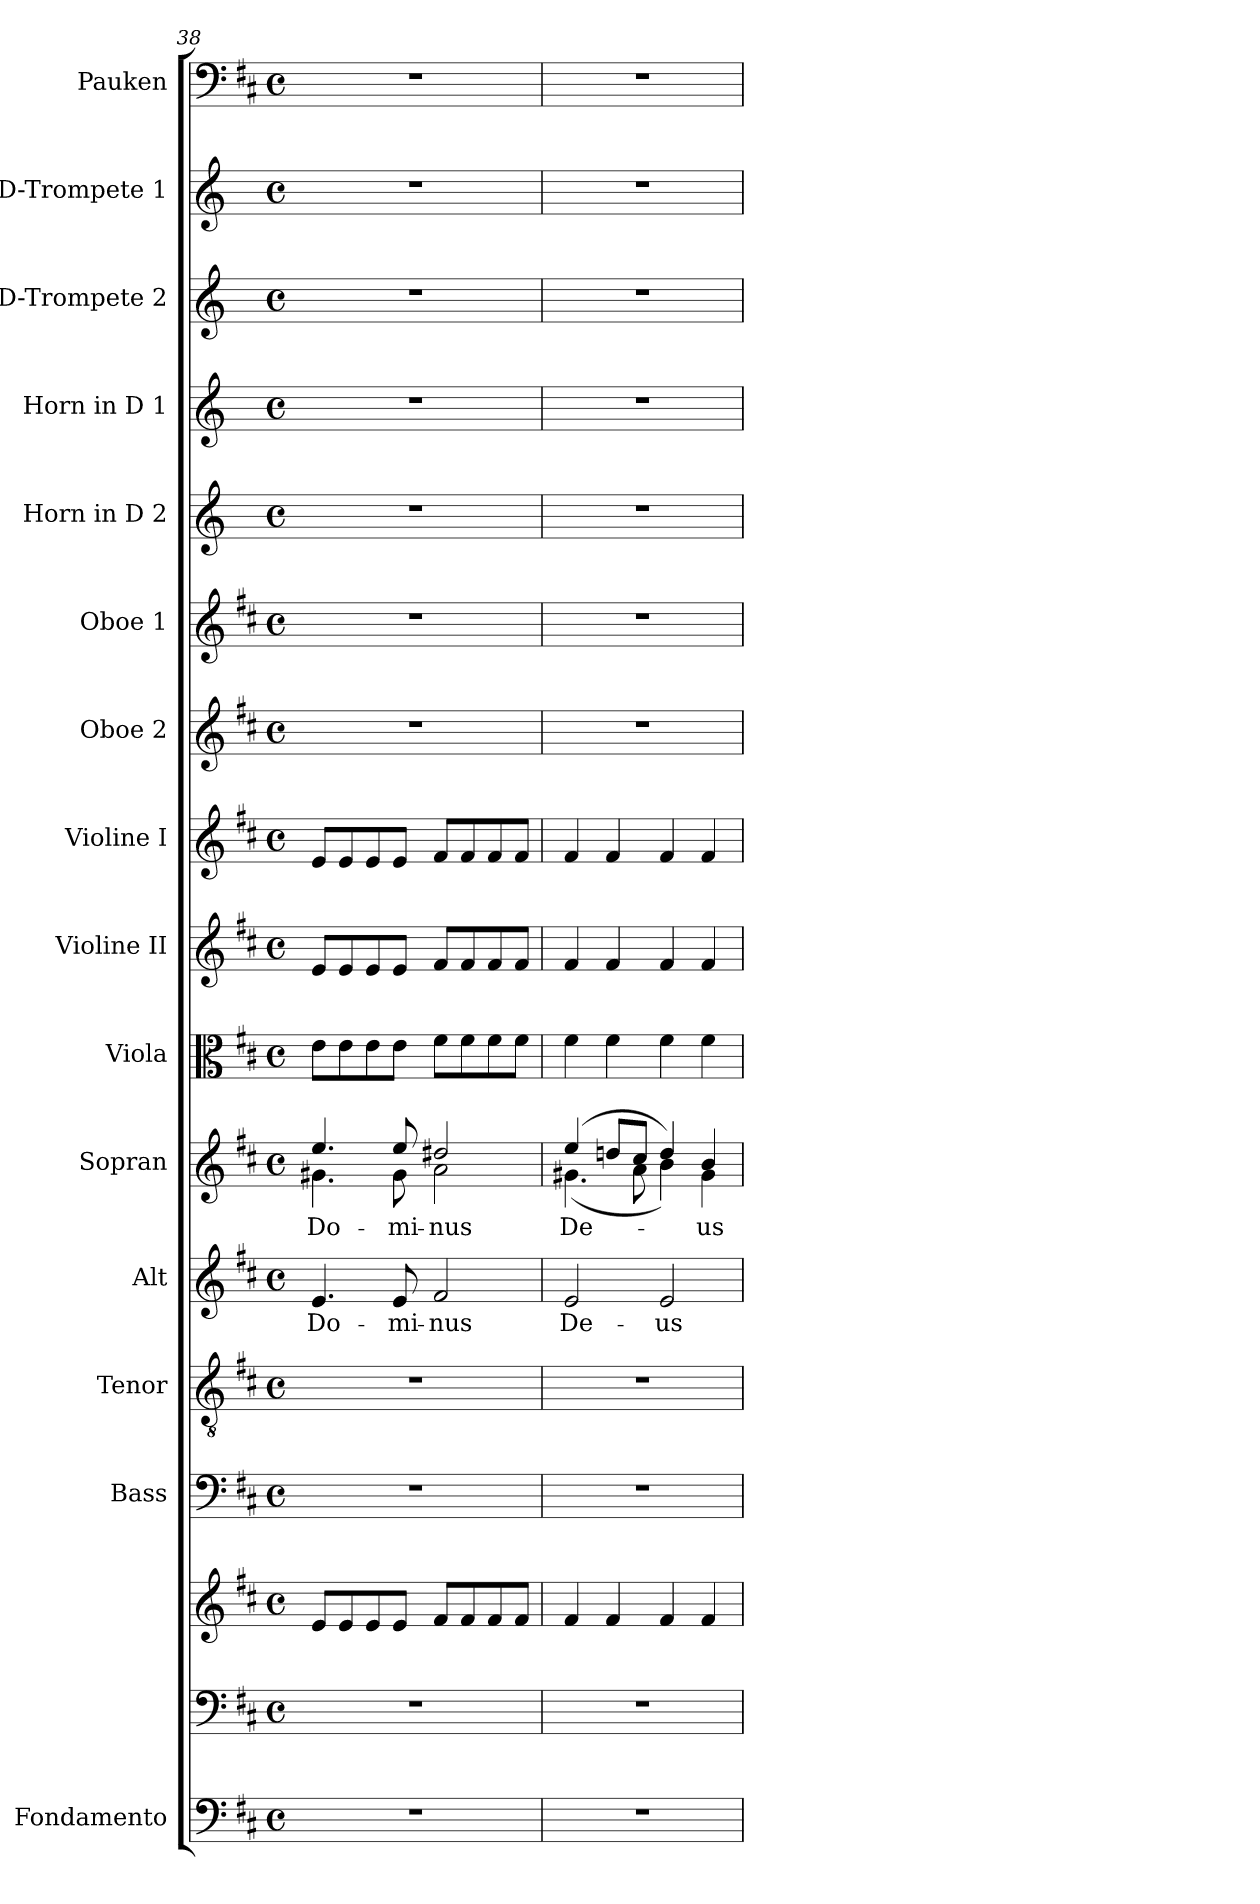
**kern	**kern	**kern	**kern	**kern	**kern	**text	**kern	**text	**kern	**kern	**kern	**kern	**kern	**kern	**kern	**kern	**kern	**kern
*part16	*part15	*part15	*part14	*part13	*part12	*part12	*part11	*part11	*part10	*part9	*part8	*part7	*part6	*part5	*part4	*part3	*part2	*part1
*staff17	*staff16	*staff15	*staff14	*staff13	*staff12	*staff12	*staff11	*staff11	*staff10	*staff9	*staff8	*staff7	*staff6	*staff5	*staff4	*staff3	*staff2	*staff1
*I"Fondamento	*	*	*I"Bass	*I"Tenor	*I"Alt	*	*I"Sopran	*	*I"Viola	*I"Violine II	*I"Violine I	*I"Oboe 2	*I"Oboe 1	*I"Horn in D 2	*I"Horn in D 1	*I"D-Trompete 2	*I"D-Trompete 1	*I"Pauken
*I'F.	*	*	*I'B.	*I'T.	*I'A.	*	*I'S.	*	*I'Vla.	*I'Vl. II	*I'Vl. I	*I'Ob. 2	*I'Ob. 1	*	*	*I'D Trp. 2	*I'D Trp. 1	*I'Pk.
*clefF4	*clefF4	*clefG2	*clefF4	*clefGv2	*clefG2	*	*clefG2	*	*clefC3	*clefG2	*clefG2	*clefG2	*clefG2	*clefG2	*clefG2	*clefG2	*clefG2	*clefF4
*ITrd7c12	*	*	*	*	*	*	*	*	*	*	*	*	*	*ITrd6c10	*ITrd6c10	*ITrd-1c-2	*ITrd-1c-2	*
*k[f#c#]	*k[f#c#]	*k[f#c#]	*k[f#c#]	*k[f#c#]	*k[f#c#]	*	*k[f#c#]	*	*k[f#c#]	*k[f#c#]	*k[f#c#]	*k[f#c#]	*k[f#c#]	*k[f#c#]	*k[f#c#]	*k[f#c#]	*k[f#c#]	*k[f#c#]
*D:	*D:	*D:	*D:	*D:	*D:	*	*D:	*	*D:	*D:	*D:	*D:	*D:	*D:	*D:	*D:	*D:	*D:
*M4/4	*M4/4	*M4/4	*M4/4	*M4/4	*M4/4	*	*M4/4	*	*M4/4	*M4/4	*M4/4	*M4/4	*M4/4	*M4/4	*M4/4	*M4/4	*M4/4	*M4/4
*met(c)	*met(c)	*met(c)	*met(c)	*met(c)	*met(c)	*	*met(c)	*	*met(c)	*met(c)	*met(c)	*met(c)	*met(c)	*met(c)	*met(c)	*met(c)	*met(c)	*met(c)
=38	=38	=38	=38	=38	=38	=38	=38	=38	=38	=38	=38	=38	=38	=38	=38	=38	=38	=38
!	!	!	!	!	!	!LO:LY:b	!	!LO:LY:b	!	!	!	!	!	!	!	!	!	!
*	*	*	*	*	*	*	*^	*	*	*	*	*	*	*	*	*	*	*
1r	1r	8e/L	1r	1r	4.e/	Do-	4.ee/	4.g#X\	Do-	8e\L	8e/L	8e/L	1r	1r	1r	1r	1r	1r	1r
.	.	8e/	.	.	.	.	.	.	.	8e\	8e/	8e/	.	.	.	.	.	.	.
.	.	8e/	.	.	.	.	.	.	.	8e\	8e/	8e/	.	.	.	.	.	.	.
!	!	!	!	!	!	!LO:LY:b	!	!	!LO:LY:b	!	!	!	!	!	!	!	!	!	!
.	.	8e/J	.	.	8e/	-mi-	8ee/	8g#\	-mi-	8e\J	8e/J	8e/J	.	.	.	.	.	.	.
!	!	!	!	!	!	!LO:LY:b	!	!	!LO:LY:b	!	!	!	!	!	!	!	!	!	!
.	.	8f#/L	.	.	2f#/	-nus	2dd#X/	2a\	-nus	8f#\L	8f#/L	8f#/L	.	.	.	.	.	.	.
.	.	8f#/	.	.	.	.	.	.	.	8f#\	8f#/	8f#/	.	.	.	.	.	.	.
.	.	8f#/	.	.	.	.	.	.	.	8f#\	8f#/	8f#/	.	.	.	.	.	.	.
.	.	8f#/J	.	.	.	.	.	.	.	8f#\J	8f#/J	8f#/J	.	.	.	.	.	.	.
!!LO:PB:g=z
=39	=39	=39	=39	=39	=39	=39	=39	=39	=39	=39	=39	=39	=39	=39	=39	=39	=39	=39	=39
!	!	!	!	!	!	!LO:LY:b	!	!	!LO:LY:b	!	!	!	!	!	!	!	!	!	!
1r	1r	4f#/	1r	1r	2e/	De-	(4ee/	(<4.g#X\	De-	4f#\	4f#/	4f#/	1r	1r	1r	1r	1r	1r	1r
.	.	4f#/	.	.	.	.	8ddn/L	.	.	4f#\	4f#/	4f#/	.	.	.	.	.	.	.
.	.	.	.	.	.	.	8cc#/J	8a\	.	.	.	.	.	.	.	.	.	.	.
!	!	!	!	!	!	!LO:LY:b	!	!	!	!	!	!	!	!	!	!	!	!	!
.	.	4f#/	.	.	2e/	-us	4dd/)	4b\)	.	4f#\	4f#/	4f#/	.	.	.	.	.	.	.
!	!	!	!	!	!	!	!	!	!LO:LY:b	!	!	!	!	!	!	!	!	!	!
.	.	4f#/	.	.	.	.	4b/	4g#\	-us	4f#\	4f#/	4f#/	.	.	.	.	.	.	.
*	*	*	*	*	*	*	*v	*v	*	*	*	*	*	*	*	*	*	*	*
=	=	=	=	=	=	=	=	=	=	=	=	=	=	=	=	=	=	=
*-	*-	*-	*-	*-	*-	*-	*-	*-	*-	*-	*-	*-	*-	*-	*-	*-	*-	*-
